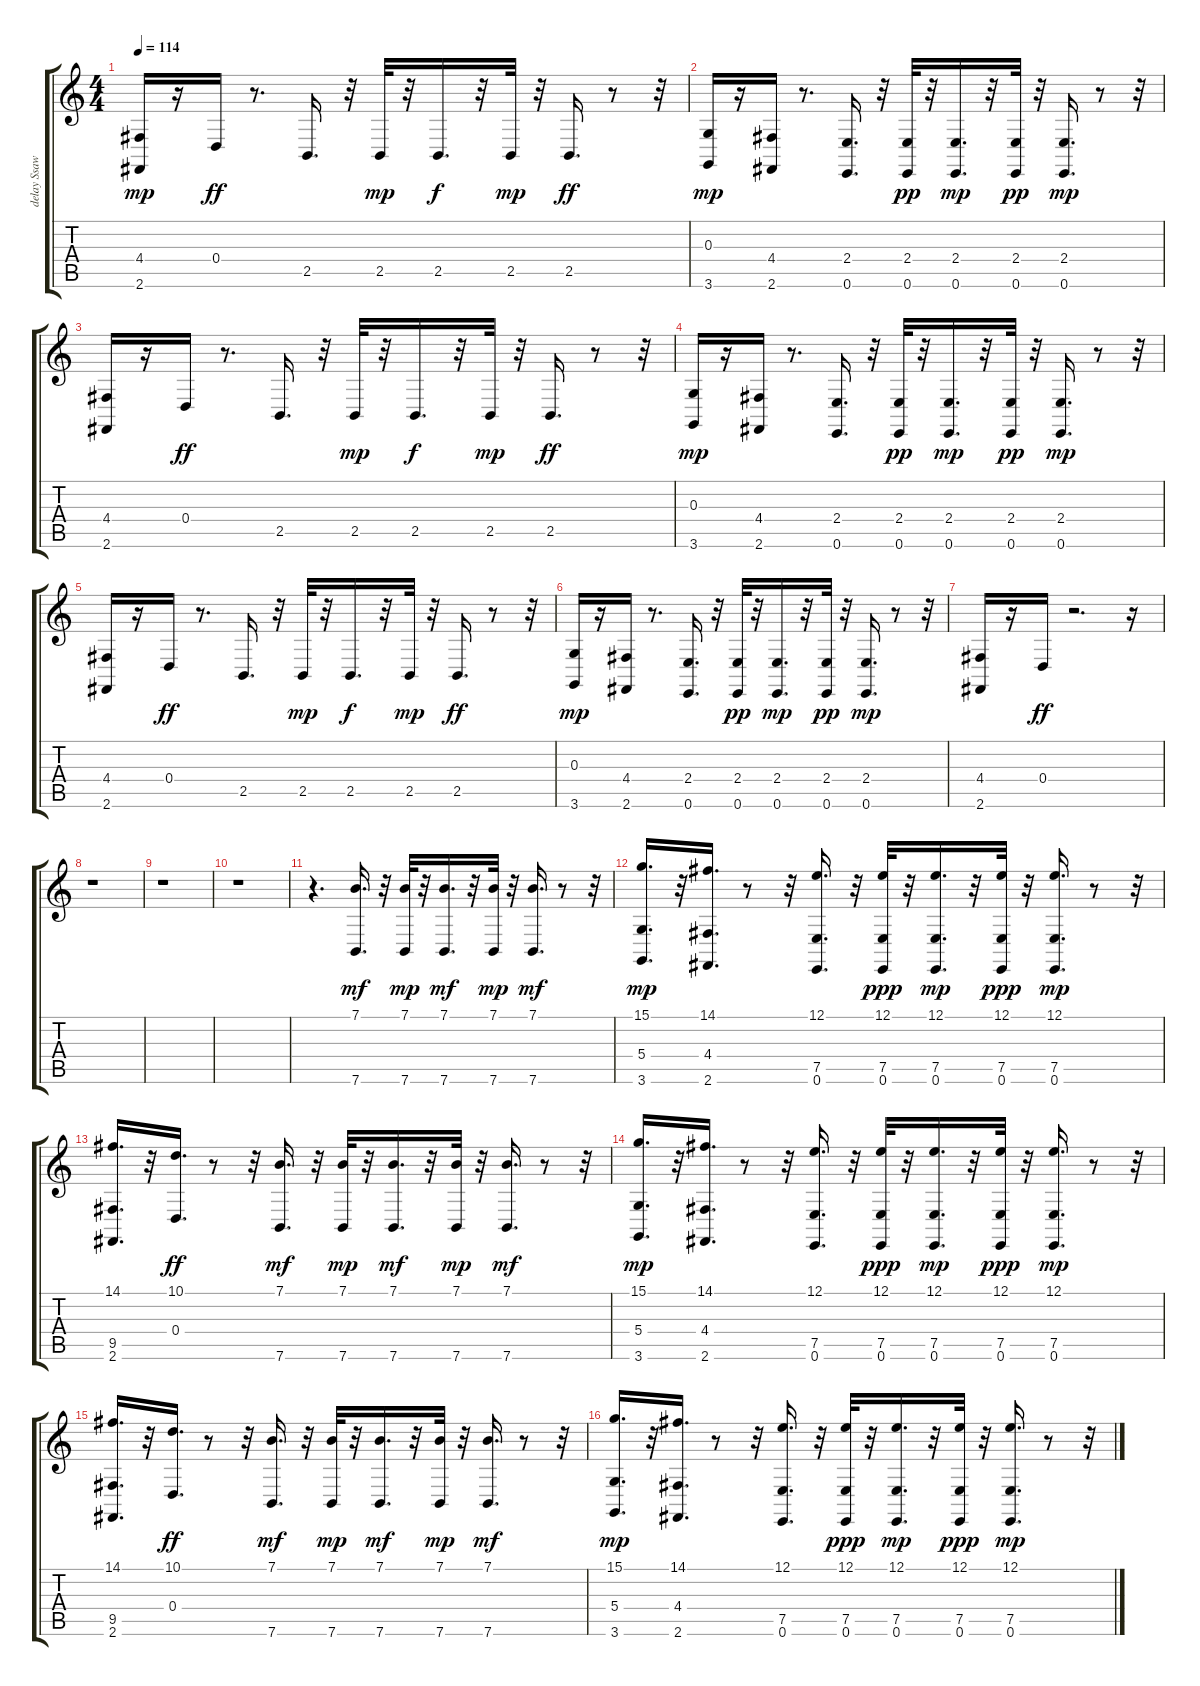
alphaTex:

\track ("delay Ssaw3" "delay Ssaw") {instrument lead2sawtooth}
\staff {score tabs}
\tuning (E4 B3 G3 D3 A2 E2) {hide}
\ts (4 4)
\tempo 114
\clef g2
\ks c
(4.4 2.6).16{dy mp} r.16 0.4.16{dy ff} r.8{d} 2.5.16{d} r.32 2.5.32{dy mp} r.32 2.5.16{d dy f} r.32 2.5.32{dy mp} r.32 2.5.16{d dy ff} r.8 r.32 |
(0.3 3.6).16{dy mp} r.16 (4.4 2.6).16 r.8{d} (2.4 0.6).16{d} r.32 (2.4 0.6).32{dy pp} r.32 (2.4 0.6).16{d dy mp} r.32 (2.4 0.6).32{dy pp} r.32 (2.4 0.6).16{d dy mp} r.8 r.32 |
(4.4 2.6).16 r.16 0.4.16{dy ff} r.8{d} 2.5.16{d} r.32 2.5.32{dy mp} r.32 2.5.16{d dy f} r.32 2.5.32{dy mp} r.32 2.5.16{d dy ff} r.8 r.32 |
(0.3 3.6).16{dy mp} r.16 (4.4 2.6).16 r.8{d} (2.4 0.6).16{d} r.32 (2.4 0.6).32{dy pp} r.32 (2.4 0.6).16{d dy mp} r.32 (2.4 0.6).32{dy pp} r.32 (2.4 0.6).16{d dy mp} r.8 r.32 |
(4.4 2.6).16 r.16 0.4.16{dy ff} r.8{d} 2.5.16{d} r.32 2.5.32{dy mp} r.32 2.5.16{d dy f} r.32 2.5.32{dy mp} r.32 2.5.16{d dy ff} r.8 r.32 |
(0.3 3.6).16{dy mp} r.16 (4.4 2.6).16 r.8{d} (2.4 0.6).16{d} r.32 (2.4 0.6).32{dy pp} r.32 (2.4 0.6).16{d dy mp} r.32 (2.4 0.6).32{dy pp} r.32 (2.4 0.6).16{d dy mp} r.8 r.32 |
(4.4 2.6).16 r.16 0.4.16{dy ff} r.2{d} r.16 |
r.1 |
r.1 |
r.1 |
r.4{d} (7.1 7.6).16{d dy mf} r.32 (7.1 7.6).32{dy mp} r.32 (7.1 7.6).16{d dy mf} r.32 (7.1 7.6).32{dy mp} r.32 (7.1 7.6).16{d dy mf} r.8 r.32 |
(15.1 5.4 3.6).16{d dy mp} r.32 (14.1 4.4 2.6).16{d} r.8 r.32 (12.1 7.5 0.6).16{d} r.32 (12.1 7.5 0.6).32{dy ppp} r.32 (12.1 7.5 0.6).16{d dy mp} r.32 (12.1 7.5 0.6).32{dy ppp} r.32 (12.1 7.5 0.6).16{d dy mp} r.8 r.32 |
(14.1 9.5 2.6).16{d} r.32 (10.1 0.4).16{d dy ff} r.8 r.32 (7.1 7.6).16{d dy mf} r.32 (7.1 7.6).32{dy mp} r.32 (7.1 7.6).16{d dy mf} r.32 (7.1 7.6).32{dy mp} r.32 (7.1 7.6).16{d dy mf} r.8 r.32 |
(15.1 5.4 3.6).16{d dy mp} r.32 (14.1 4.4 2.6).16{d} r.8 r.32 (12.1 7.5 0.6).16{d} r.32 (12.1 7.5 0.6).32{dy ppp} r.32 (12.1 7.5 0.6).16{d dy mp} r.32 (12.1 7.5 0.6).32{dy ppp} r.32 (12.1 7.5 0.6).16{d dy mp} r.8 r.32 |
(14.1 9.5 2.6).16{d} r.32 (10.1 0.4).16{d dy ff} r.8 r.32 (7.1 7.6).16{d dy mf} r.32 (7.1 7.6).32{dy mp} r.32 (7.1 7.6).16{d dy mf} r.32 (7.1 7.6).32{dy mp} r.32 (7.1 7.6).16{d dy mf} r.8 r.32 |
(15.1 5.4 3.6).16{d dy mp} r.32 (14.1 4.4 2.6).16{d} r.8 r.32 (12.1 7.5 0.6).16{d} r.32 (12.1 7.5 0.6).32{dy ppp} r.32 (12.1 7.5 0.6).16{d dy mp} r.32 (12.1 7.5 0.6).32{dy ppp} r.32 (12.1 7.5 0.6).16{d dy mp} r.8 r.32
